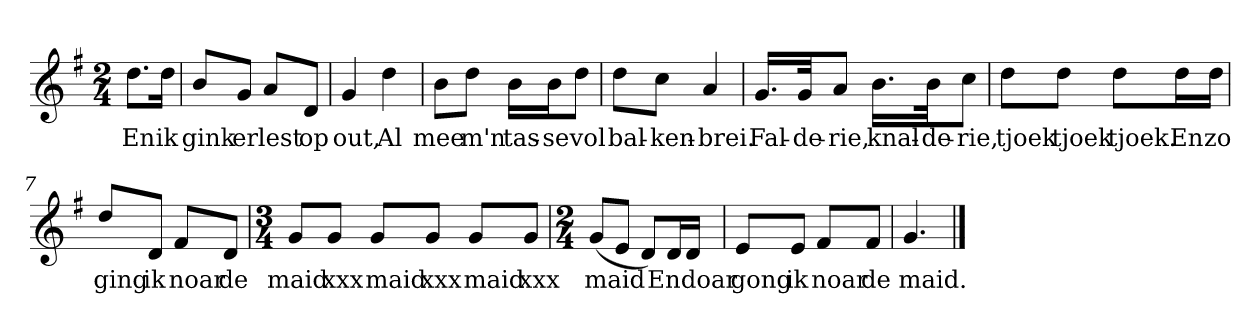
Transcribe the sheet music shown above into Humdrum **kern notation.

**kern	**text
*part1	*part1
*staff1	*staff1
*clefG2	*
*k[f#]	*
*G:	*
*M2/4	*
*MM120	*
=	=
8.dd\L	En
16dd\Jk	ik
=1	=1
8b/L	gink
8g/J	er
8a/L	lest
8d/J	op
=2	=2
4g	out,
4dd	Al
=3	=3
8b\L	mee
8dd\J	m'n
16b\LL	tas-
16b\J	-se
8dd\J	vol
=4	=4
8dd\L	bal-
8cc\J	-ken-
4a	-brei.
=5	=5
16.g/LL	Fal-
32g/Jk	-de-
8a/J	-rie,
16.b\LL	knal-
32b\Jk	-de-
8cc\J	-rie,
=6	=6
8dd\L	tjoek
8dd\J	tjoek
8dd\L	tjoek.
16dd\L	En
16dd\JJ	zo
=7	=7
8dd/L	ging
8d/J	ik
8f#/L	noar
8d/J	de
=8	=8
*M3/4	*
8g/L	maid
8g/J	xxx
8g/L	maid
8g/J	xxx
8g/L	maid
8g/J	xxx
=9	=9
*M2/4	*
(8g/L	maid
8e/J	.
8d/L)	.
16d/L	En
16d/JJ	doar
=10	=10
8e/L	gong
8e/J	ik
8f#/L	noar
8f#/J	de
=11	=11
4.g	maid.
==	==
*-	*-
